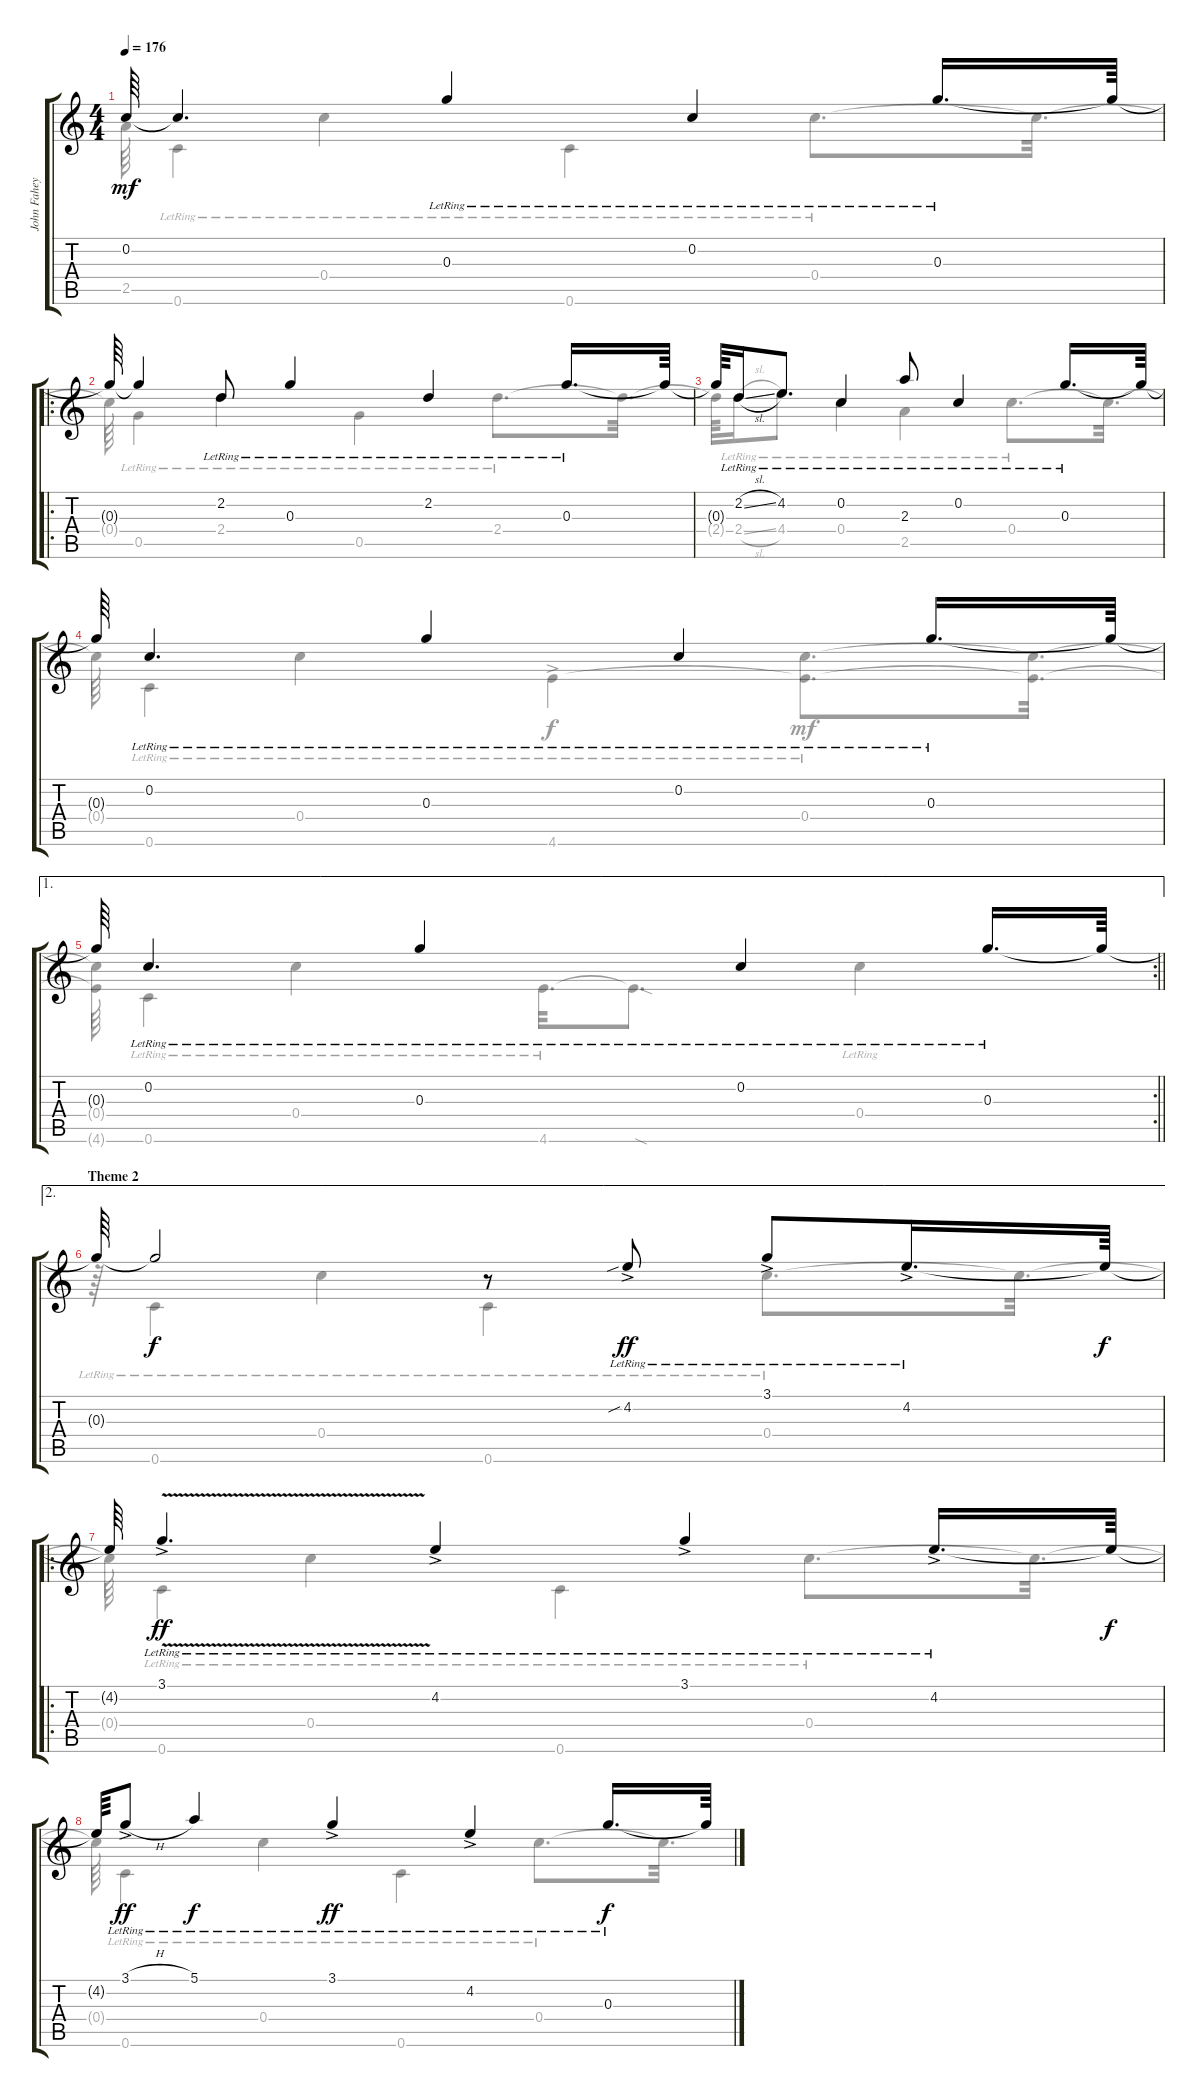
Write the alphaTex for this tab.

\track ("John Fahey 12-String Guitar - High Cours" "John Fahey") {instrument acousticguitarsteel}
\staff {score tabs}
\tuning (E4 C4 G4 C4 G3 C3) {hide}
\voice
\ts (4 4)
\tempo 176
\clef g2
\ks c
0.2{t}.64{dy mf} 0.2{t}.4{d} 0.3{lr}.4 0.2{lr}.4 0.3{lr}.16{d} 0.3{t}.64 |
\ro
0.3{t}.64 0.3{t}.4 2.2{lr}.8 0.3{lr}.4 2.2{lr}.4 0.3{lr}.16{d} 0.3{t}.64 |
0.3{t}.64 2.2{sl lr}.16 4.2{lr}.8{d} 0.2{lr}.4 2.3{lr}.8 0.2{lr}.4 0.3{lr}.16{d} 0.3{t}.64 |
0.3{t}.64 0.2{lr}.4{d} 0.3{lr}.4 0.2{lr}.4 0.3{lr}.16{d} 0.3{t}.64 |
\ae 1
\rc 2
\barLineRight lightlight
0.3{t}.64 0.2{lr}.4{d} 0.3{lr}.4 0.2{lr}.4 0.3{lr}.16{d} 0.3{t}.64 |
\ae 2
\section ("" "Theme 2")
0.3{t}.64 0.3{t}.2{dy f} r.8 4.2{sib ac lr}.8{dy ff} 3.1{ac lr}.8 4.2{ac lr}.16{d} 4.2{t}.64{dy f} |
\ro
4.2{t}.64 3.1{v ac lr}.4{d dy ff} 4.2{ac lr}.4 3.1{ac lr}.4 4.2{ac lr}.16{d} 4.2{t}.64{dy f} |
4.2{t}.64 3.1{h ac lr}.8{dy ff} 5.1{lr}.4{dy f} 3.1{ac lr}.4{dy ff} 4.2{ac lr}.4 0.3{lr}.16{d dy f} 0.3{t}.64
\voice
\clef g2
\ottava regular
\simile none
\ks c
2.5{t}.64{dy mf} 0.6{lr}.4 0.4{lr}.4 0.6{lr}.4 0.4{lr}.8{d} 0.4{t}.32{d} |
0.4{t}.64 0.5{lr}.4 2.4{lr}.4 0.5{lr}.4 2.4{lr}.8{d} 2.4{t}.32{d} |
2.4{t}.64 2.4{sl lr}.16 4.4{lr}.8{d} 0.4{lr}.4 2.5{lr}.4 0.4{lr}.8{d} 0.4{t}.32{d} |
0.4{t}.64 0.6{lr}.4 0.4{lr}.4 4.6{ac lr}.4{dy f} (0.4{lr} 4.6{t}).8{d dy mf} (0.4{t} 4.6{t}).32{d} |
\barLineRight lightlight
(0.4{t} 4.6{t}).64 0.6{lr}.4 0.4{lr}.4 4.6{lr}.32{d} 4.6{sod t}.8{d} 0.4{lr}.4 |
r.64 0.6{lr}.4{dy f} 0.4{lr}.4 0.6{lr}.4 0.4{lr}.8{d} 0.4{t}.32{d} |
0.4{t}.64 0.6{lr}.4 0.4{lr}.4 0.6{lr}.4 0.4{lr}.8{d} 0.4{t}.32{d} |
0.4{t}.64 0.6{lr}.4 0.4{lr}.4 0.6{lr}.4 0.4{lr}.8{d} 0.4{t}.32{d}
